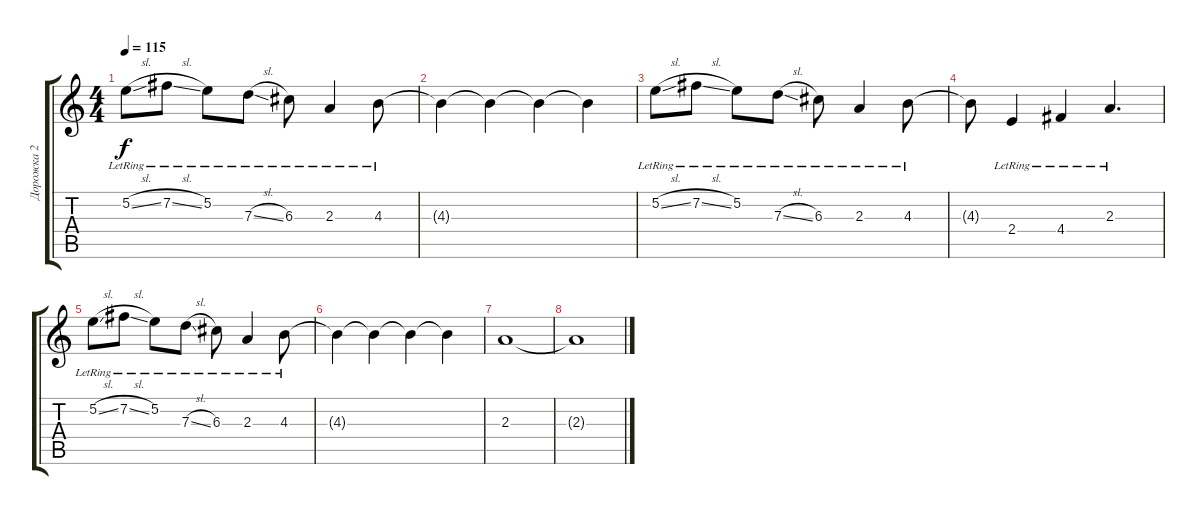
\track ("Дорожка 2" "Дорожка 2") {instrument acousticguitarsteel}
\staff {score tabs}
\tuning (E4 B3 G3 D3 A2 E2) {hide}
\ts (4 4)
\tempo 115
\clef g2
\ks c
5.2{sl lr}.8{dy f} 7.2{sl lr}.8 5.2{lr}.8 7.3{sl lr}.8 6.3{lr}.8 2.3{lr}.4 4.3{lr}.8 |
4.3{t}.4 4.3{t}.4 4.3{t}.4 4.3{t}.4 |
5.2{sl lr}.8 7.2{sl lr}.8 5.2{lr}.8 7.3{sl lr}.8 6.3{lr}.8 2.3{lr}.4 4.3{lr}.8 |
4.3{t}.8 2.4{lr}.4 4.4{lr}.4 2.3{lr}.4{d} |
5.2{sl lr}.8 7.2{sl lr}.8 5.2{lr}.8 7.3{sl lr}.8 6.3{lr}.8 2.3{lr}.4 4.3{lr}.8 |
4.3{t}.4 4.3{t}.4 4.3{t}.4 4.3{t}.4 |
2.3.1 |
2.3{t}.1
